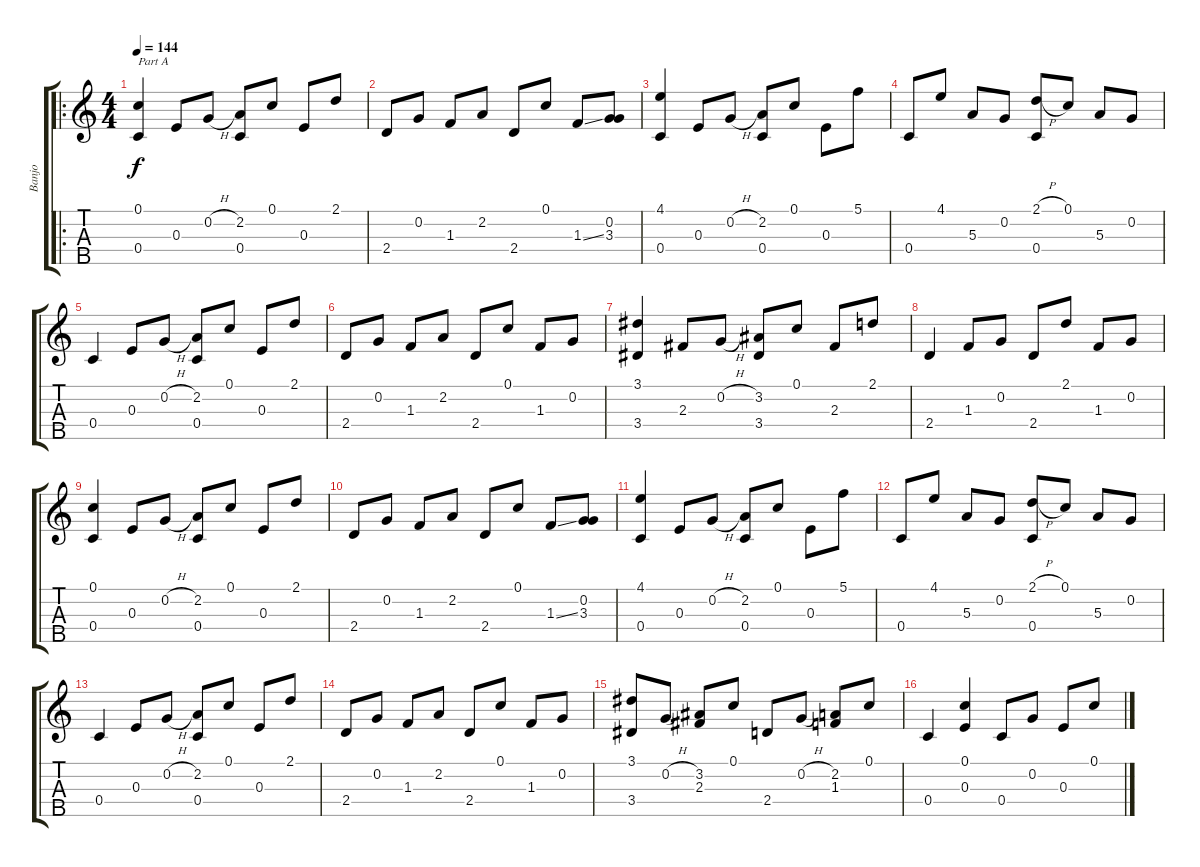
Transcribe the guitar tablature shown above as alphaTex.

\track ("Banjo" "Banjo") {instrument banjo}
\staff {score tabs}
\tuning (C4 G3 E3 C3 G4) {hide}
\displaytranspose 12
\ro
\ts (4 4)
\tempo 144
\clef g2
\ks c
(0.1 0.4).4{txt "Part A" dy f} 0.3.8 0.2{h}.8 (2.2 0.4).8 0.1.8 0.3.8 2.1.8 |
2.4.8 0.2.8 1.3.8 2.2.8 2.4.8 0.1.8 1.3{ss}.8 (0.2 3.3).8 |
(4.1 0.4).4 0.3.8 0.2{h}.8 (2.2 0.4).8 0.1.8 0.3.8 5.1.8 |
0.4.8 4.1.8 5.3.8 0.2.8 (2.1{h} 0.4).8 0.1.8 5.3.8 0.2.8 |
0.4.4 0.3.8 0.2{h}.8 (2.2 0.4).8 0.1.8 0.3.8 2.1.8 |
2.4.8 0.2.8 1.3.8 2.2.8 2.4.8 0.1.8 1.3.8 0.2.8 |
(3.1 3.4).4 2.3.8 0.2{h}.8 (3.2 3.4).8 0.1.8 2.3.8 2.1.8 |
2.4.4 1.3.8 0.2.8 2.4.8 2.1.8 1.3.8 0.2.8 |
(0.1 0.4).4 0.3.8 0.2{h}.8 (2.2 0.4).8 0.1.8 0.3.8 2.1.8 |
2.4.8 0.2.8 1.3.8 2.2.8 2.4.8 0.1.8 1.3{ss}.8 (0.2 3.3).8 |
(4.1 0.4).4 0.3.8 0.2{h}.8 (2.2 0.4).8 0.1.8 0.3.8 5.1.8 |
0.4.8 4.1.8 5.3.8 0.2.8 (2.1{h} 0.4).8 0.1.8 5.3.8 0.2.8 |
0.4.4 0.3.8 0.2{h}.8 (2.2 0.4).8 0.1.8 0.3.8 2.1.8 |
2.4.8 0.2.8 1.3.8 2.2.8 2.4.8 0.1.8 1.3.8 0.2.8 |
(3.1 3.4).8 0.2{h}.8 (3.2 2.3).8 0.1.8 2.4.8 0.2{h}.8 (2.2 1.3).8 0.1.8 |
0.4.4 (0.1 0.3).4 0.4.8 0.2.8 0.3.8 0.1.8
